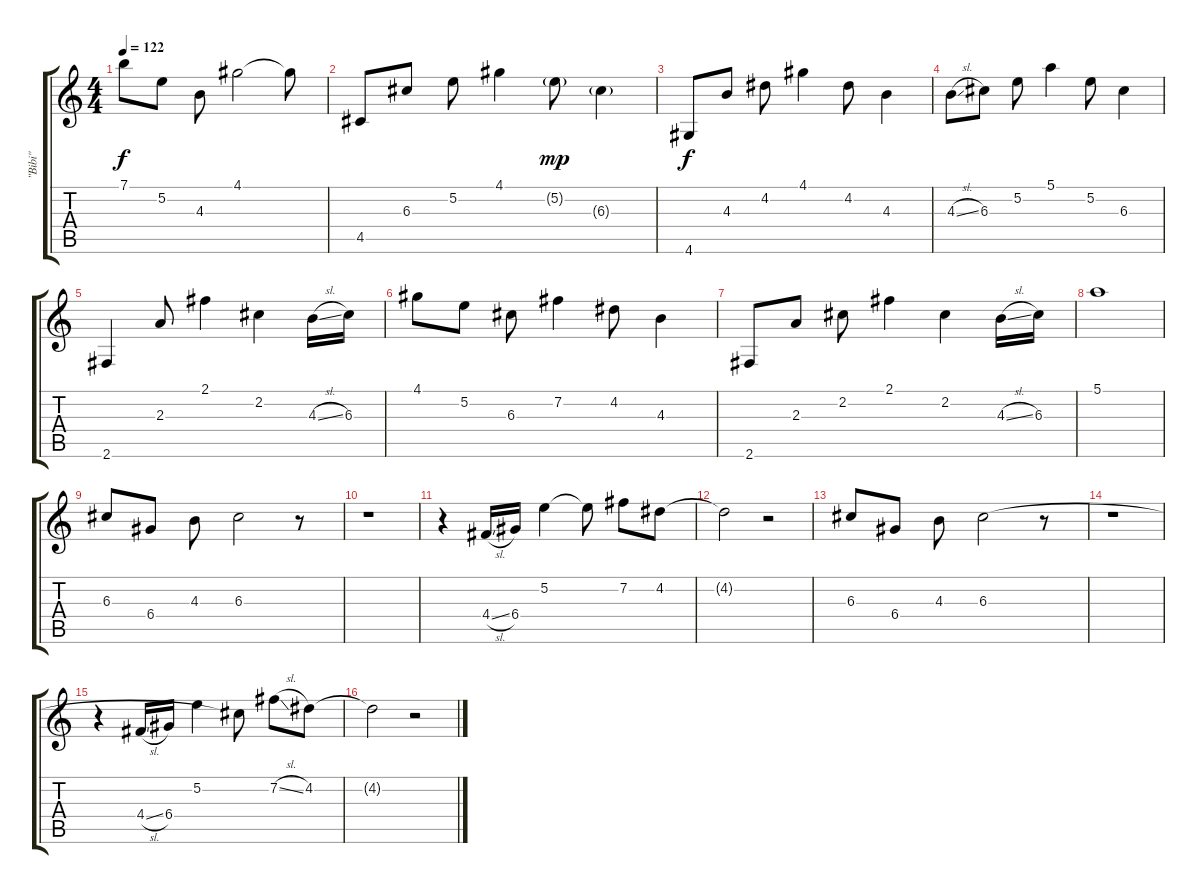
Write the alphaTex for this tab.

\track ("\"Bibi\"" "\"Bibi\"") {instrument acousticguitarnylon}
\staff {score tabs}
\tuning (E4 B3 G3 D3 A2 E2) {hide}
\ts (4 4)
\tempo 122
\clef g2
\ks c
7.1{t}.8{dy f} 5.2.8 4.3.8 4.1.2 4.1{t}.8 |
4.5.8 6.3.8 5.2.8 4.1.4 5.2{g}.8{dy mp} 6.3{g}.4 |
4.6.8{dy f} 4.3.8 4.2.8 4.1.4 4.2.8 4.3.4 |
4.3{sl}.8 6.3.8 5.2.8 5.1.4 5.2.8 6.3.4 |
2.6.4 2.3.8 2.1.4 2.2.4 4.3{sl}.16 6.3.16 |
4.1.8 5.2.8 6.3.8 7.2.4 4.2.8 4.3.4 |
2.6.8 2.3.8 2.2.8 2.1.4 2.2.4 4.3{sl}.16 6.3.16 |
5.1.1 |
6.3.8{instrument acousticguitarnylon} 6.4.8 4.3.8 6.3.2 r.8 |
r.1 |
r.4 4.4{sl}.16 6.4.16 5.2.4 5.2{t}.8 7.2.8 4.2.8 |
4.2{t}.2 r.2 |
6.3.8 6.4.8 4.3.8 6.3.2 r.8 |
r.1 |
r.4 4.4{sl}.16 6.4.16 5.2.4 6.3{t}.8 7.2{sl}.8 4.2.8 |
4.2{t}.2 r.2
